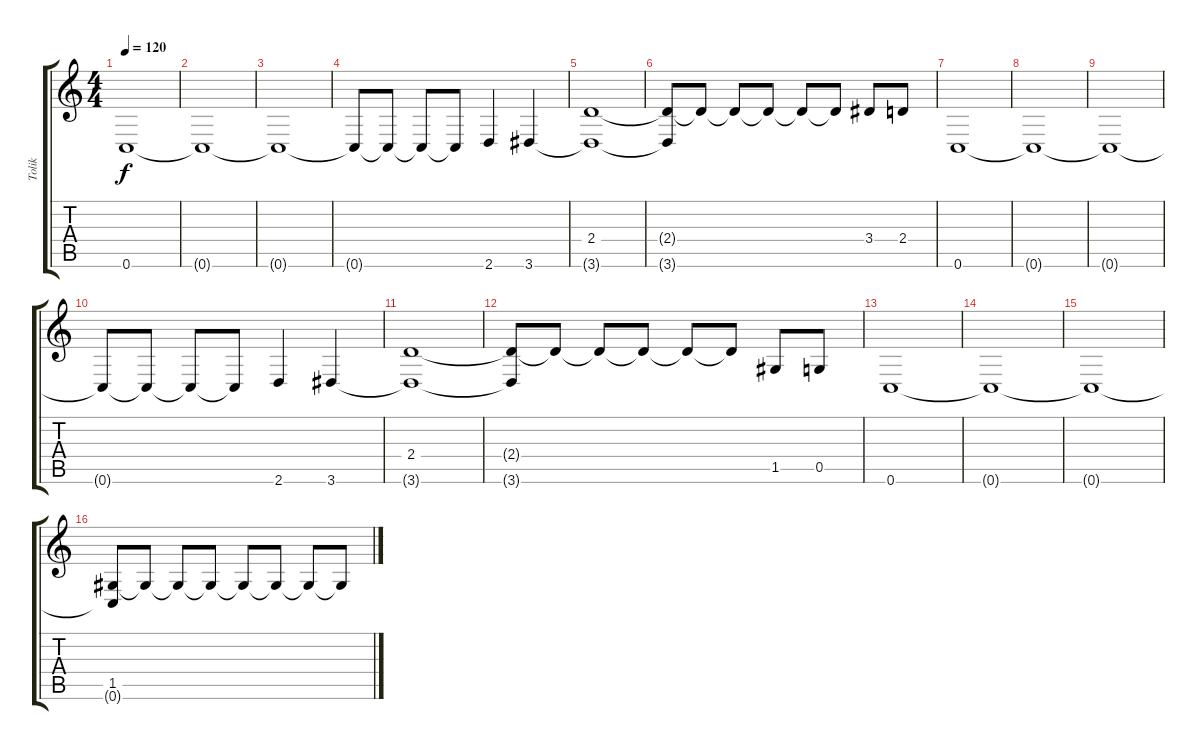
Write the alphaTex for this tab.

\track ("Tolik" "Tolik") {instrument distortionguitar}
\staff {score tabs}
\tuning (D4 A3 F3 C3 G2 C2) {hide}
\ts (4 4)
\tempo 120
\clef g2
\ks c
0.6.1{dy f} |
0.6{t}.1 |
0.6{t}.1 |
0.6{t}.8 0.6{t}.8 0.6{t}.8 0.6{t}.8 2.6.4 3.6.4 |
(2.4 3.6{t}).1 |
(2.4{t} 3.6{t}).8 2.4{t}.8 2.4{t}.8 2.4{t}.8 2.4{t}.8 2.4{t}.8 3.4.8 2.4.8 |
0.6.1 |
0.6{t}.1 |
0.6{t}.1 |
0.6{t}.8 0.6{t}.8 0.6{t}.8 0.6{t}.8 2.6.4 3.6.4 |
(2.4 3.6{t}).1 |
(2.4{t} 3.6{t}).8 2.4{t}.8 2.4{t}.8 2.4{t}.8 2.4{t}.8 2.4{t}.8 1.5.8 0.5.8 |
0.6.1 |
0.6{t}.1 |
0.6{t}.1 |
(1.5 0.6{t}).8 1.5{t}.8 1.5{t}.8 1.5{t}.8 1.5{t}.8 1.5{t}.8 1.5{t}.8 1.5{t}.8
